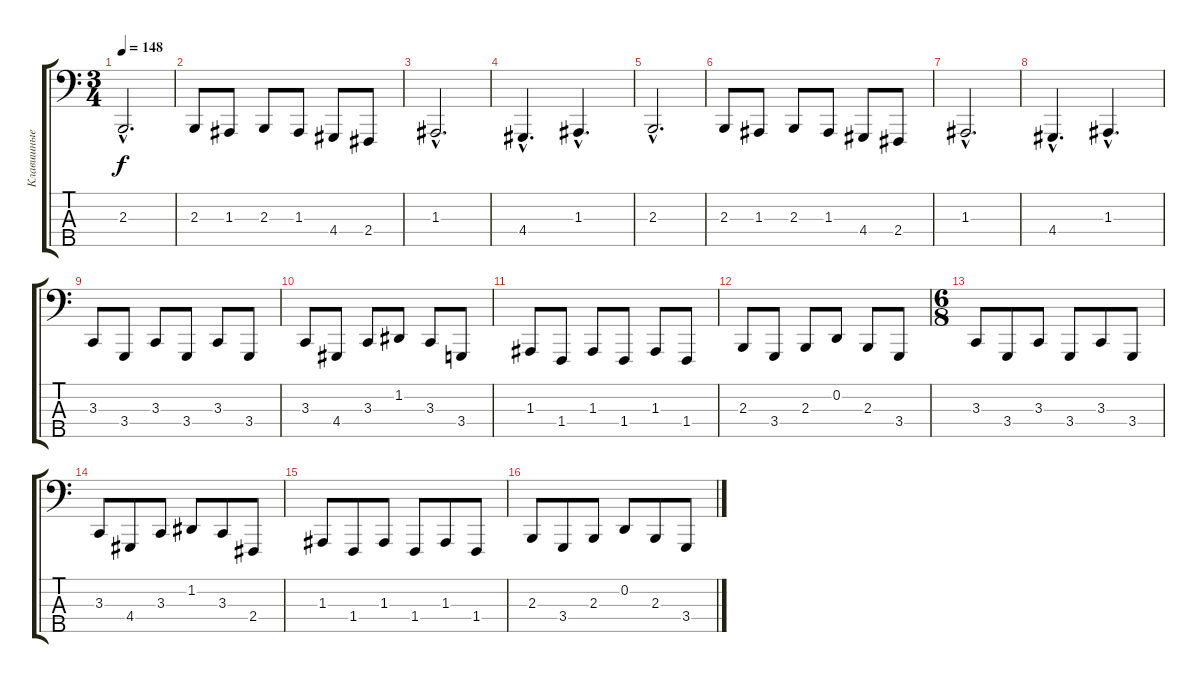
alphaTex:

\track ("Клавишные" "Клавишные") {instrument lead8bassandlead}
\staff {score tabs}
\tuning (G2 D2 A1 E1 B0) {hide}
\ts (3 4)
\tempo 148
\clef f4
\ks c
2.3{hac}.2{d dy f} |
2.3.8 1.3.8 2.3.8 1.3.8 4.4.8 2.4.8 |
1.3{hac}.2{d} |
4.4{hac}.4{d} 1.3{hac}.4{d} |
2.3{hac}.2{d} |
2.3.8 1.3.8 2.3.8 1.3.8 4.4.8 2.4.8 |
1.3{hac}.2{d} |
4.4{hac}.4{d} 1.3{hac}.4{d} |
3.3.8 3.4.8 3.3.8 3.4.8 3.3.8 3.4.8 |
3.3.8 4.4.8 3.3.8 1.2.8 3.3.8 3.4.8 |
1.3.8 1.4.8 1.3.8 1.4.8 1.3.8 1.4.8 |
2.3.8 3.4.8 2.3.8 0.2.8 2.3.8 3.4.8 |
\ts (6 8)
3.3.8 3.4.8 3.3.8 3.4.8 3.3.8 3.4.8 |
3.3.8 4.4.8 3.3.8 1.2.8 3.3.8 2.4.8 |
1.3.8 1.4.8 1.3.8 1.4.8 1.3.8 1.4.8 |
2.3.8 3.4.8 2.3.8 0.2.8 2.3.8 3.4.8
